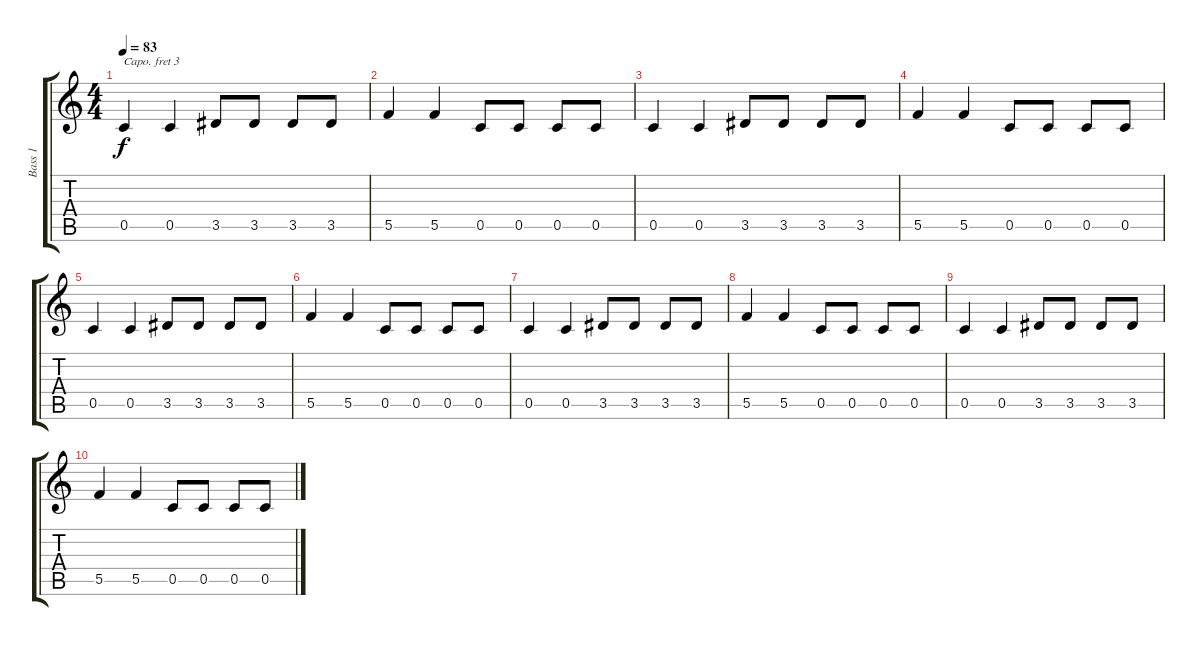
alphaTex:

\track ("Bass 1" "Bass 1") {instrument electricbassfinger}
\staff {score tabs}
\capo 3
\tuning (E4 B3 G3 D3 A2 E2) {hide}
\ts (4 4)
\tempo 83
\clef g2
\ks c
0.5.4{dy f} 0.5.4 3.5.8 3.5.8 3.5.8 3.5.8 |
5.5.4 5.5.4 0.5.8 0.5.8 0.5.8 0.5.8 |
0.5.4 0.5.4 3.5.8 3.5.8 3.5.8 3.5.8 |
5.5.4 5.5.4 0.5.8 0.5.8 0.5.8 0.5.8 |
0.5.4 0.5.4 3.5.8 3.5.8 3.5.8 3.5.8 |
5.5.4 5.5.4 0.5.8 0.5.8 0.5.8 0.5.8 |
0.5.4 0.5.4 3.5.8 3.5.8 3.5.8 3.5.8 |
5.5.4 5.5.4 0.5.8 0.5.8 0.5.8 0.5.8 |
0.5.4 0.5.4 3.5.8 3.5.8 3.5.8 3.5.8 |
5.5.4 5.5.4 0.5.8 0.5.8 0.5.8 0.5.8
